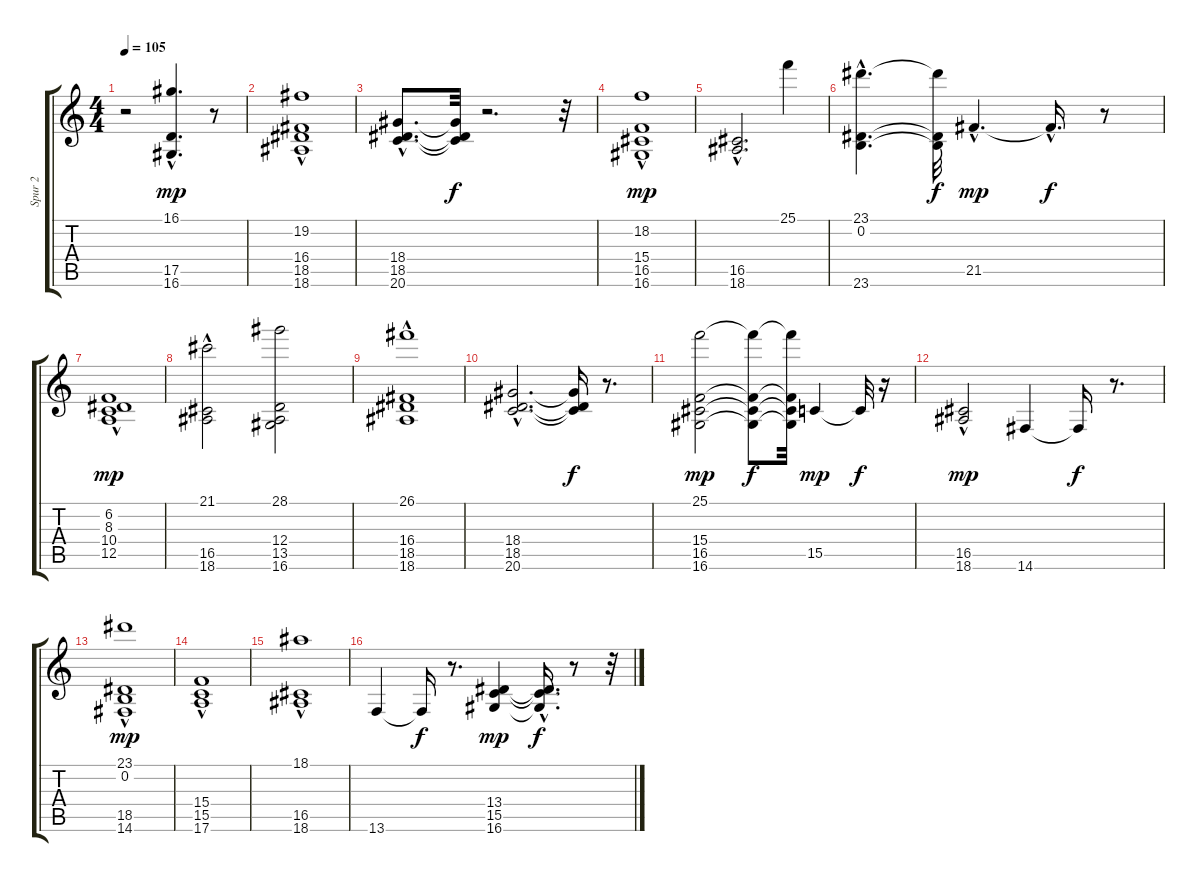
\track ("Spur 2" "Spur 2") {instrument stringensemble2}
\staff {score tabs}
\tuning (E4 B3 G3 D3 A2 E2) {hide}
\ts (4 4)
\tempo 105
\clef g2
\ks c
r.2{dy f} (16.1{hac} 17.5 16.6).4{d dy mp} r.8 |
(19.2 16.4{hac} 18.5{hac} 18.6{hac}).1 |
(18.4{hac} 18.5{hac} 20.6{hac}).8{d} (18.4{t} 18.5{t} 20.6{t}).32{dy f} r.2{d} r.32 |
(18.2 15.4 16.5{hac} 16.6{hac}).1{dy mp} |
(16.5{hac} 18.6{hac}).2{d} 25.1.4 |
(23.1{hac} 0.2{hac} 23.6{hac}).4{d} (23.1{t} 0.2{t} 23.6{t}).32{dy f} 21.5{hac}.4{d dy mp} 21.5{hac t}.16{d dy f} r.8 |
(6.2 8.3{hac} 10.4{hac} 12.5{hac}).1{dy mp} |
(21.1 16.5{hac} 18.6{hac}).2 (28.1 12.4 13.5 16.6).2 |
(26.1 16.4{hac} 18.5{hac} 18.6).1 |
(18.4{hac} 18.5{hac} 20.6{hac}).2{d} (18.4{t} 18.5{t} 20.6{t}).16{dy f} r.8{d} |
(25.1 15.4 16.5 16.6).2{dy mp} (25.1{t} 15.4{t} 16.5{t} 16.6{t}).8{dy f} (25.1{t} 15.4{t} 16.5{t} 16.6{t}).32 15.5.4{dy mp} 15.5{t}.32{dy f} r.16 |
(16.5{hac} 18.6{hac}).2{dy mp} 14.6.4 14.6{t}.16{dy f} r.8{d} |
(23.1 0.2{hac} 18.5{hac} 14.6{hac}).1{dy mp} |
(15.4 15.5{hac} 17.6{hac}).1 |
(18.1{hac} 16.5 18.6).1 |
13.6.4 13.6{t}.16{dy f} r.8{d} (13.4 15.5 16.6).4{dy mp} (13.4{hac t} 15.5{hac t} 16.6{hac t}).16{d dy f} r.8 r.32
